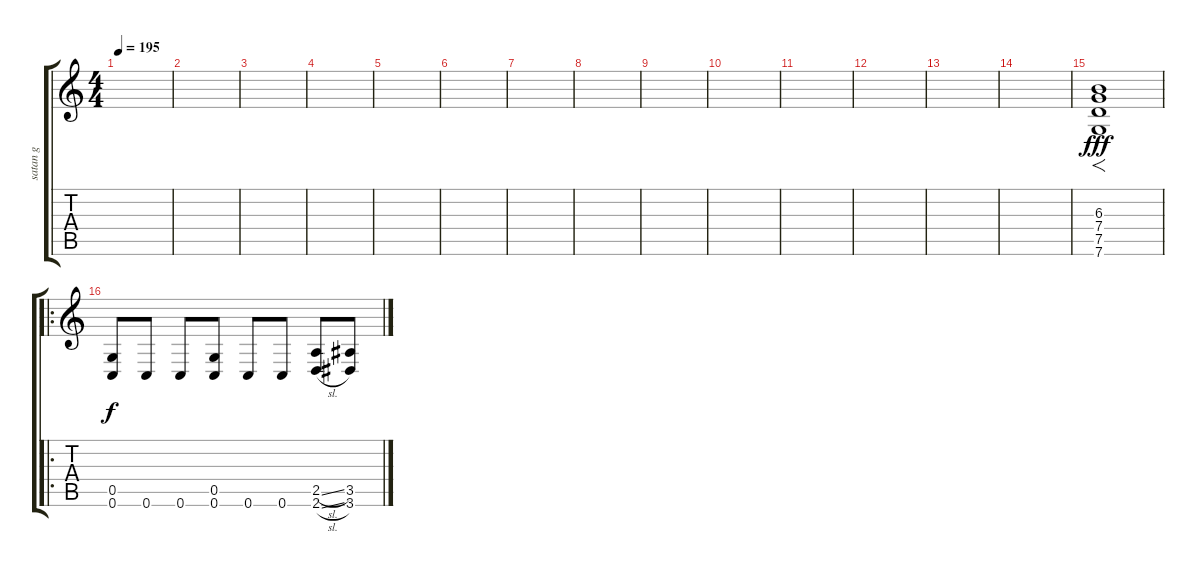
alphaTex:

\track ("satan g" "satan g") {instrument distortionguitar}
\staff {score tabs}
\tuning (D4 A3 F3 C3 G2 C2) {hide}
\ts (4 4)
\tempo 195
\clef g2
\ks c
|
|
|
|
|
|
|
|
|
|
|
|
|
|
(6.3 7.4 7.5 7.6).1{f dy fff} |
\ro
(0.5 0.6).8{dy f} 0.6.8 0.6.8 (0.5 0.6).8 0.6.8 0.6.8 (2.5{sl} 2.6{sl}).8 (3.5 3.6).8
